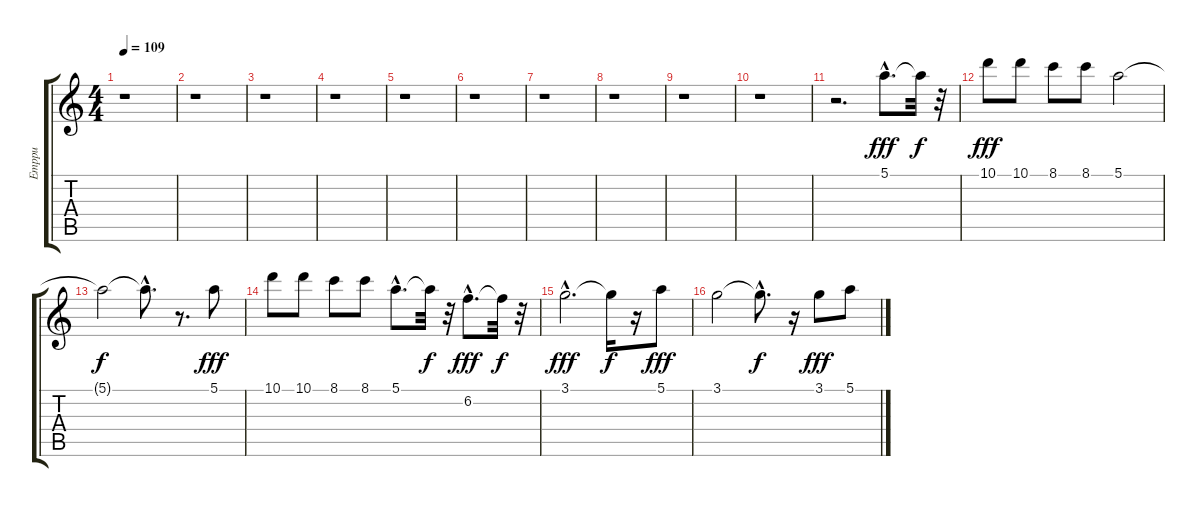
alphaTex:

\track ("Emppu" "Emppu") {instrument distortionguitar}
\staff {score tabs}
\tuning (E4 B3 G3 D3 A2 E2) {hide}
\ts (4 4)
\tempo 109
\clef g2
\ks c
r.1{dy f} |
r.1 |
r.1 |
r.1 |
r.1 |
r.1 |
r.1 |
r.1 |
r.1 |
r.1 |
r.2{d} 5.1{hac}.8{d dy fff volume 16} 5.1{t}.32{dy f} r.32 |
10.1.8{dy fff} 10.1.8 8.1.8 8.1.8 5.1.2 |
5.1{t}.2{dy f} 5.1{hac t}.8{d} r.8{d} 5.1.8{dy fff} |
10.1.8 10.1.8 8.1.8 8.1.8 5.1{hac}.8{d} 5.1{t}.32{dy f} r.32 6.2{hac}.8{d dy fff} 6.2{t}.32{dy f} r.32 |
3.1{hac}.2{d dy fff} 3.1{t}.16{dy f} r.16 5.1.8{dy fff} |
3.1.2 3.1{hac t}.8{d dy f} r.16 3.1.8{dy fff} 5.1.8
